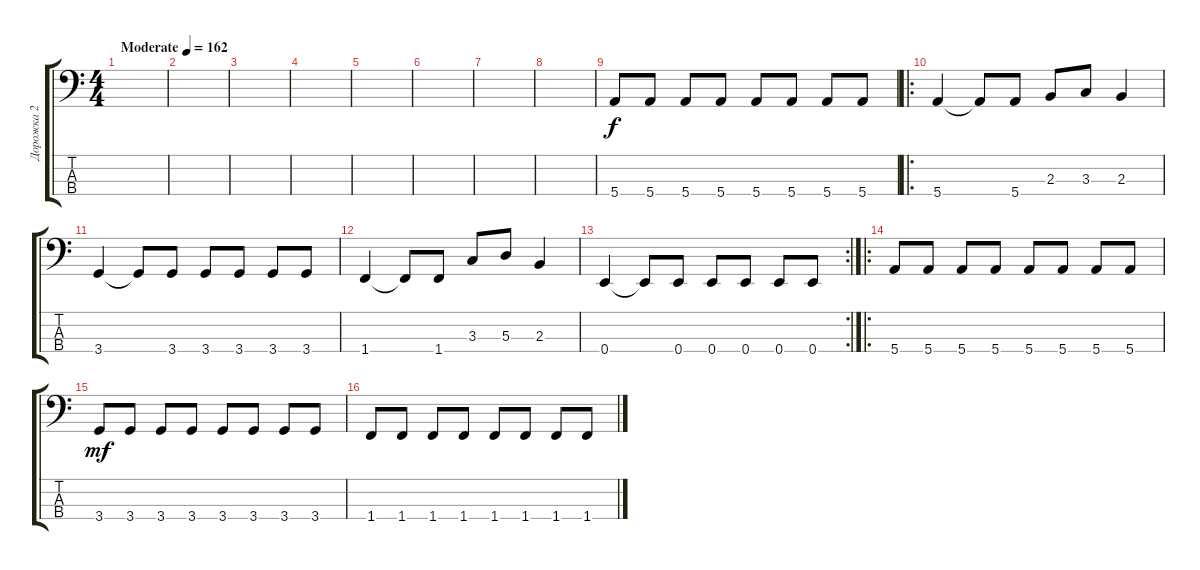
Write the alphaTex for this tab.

\track ("Дорожка 2" "Дорожка 2") {instrument electricbasspick}
\staff {score tabs}
\tuning (G2 D2 A1 E1) {hide}
\ts (4 4)
\tempo (162 "Moderate")
\clef f4
\ks c
|
|
|
|
|
|
|
|
5.4.8 5.4.8 5.4.8 5.4.8 5.4.8 5.4.8 5.4.8 5.4.8 |
\ro
5.4.4 5.4{t}.8 5.4.8 2.3.8 3.3.8 2.3.4 |
3.4.4 3.4{t}.8 3.4.8 3.4.8 3.4.8 3.4.8 3.4.8 |
1.4.4 1.4{t}.8 1.4.8 3.3.8 5.3.8 2.3.4 |
\rc 2
0.4.4 0.4{t}.8 0.4.8 0.4.8 0.4.8 0.4.8 0.4.8 |
\ro
5.4.8 5.4.8 5.4.8 5.4.8 5.4.8 5.4.8 5.4.8 5.4.8 |
3.4.8{dy mf} 3.4.8 3.4.8 3.4.8 3.4.8 3.4.8 3.4.8 3.4.8 |
1.4.8 1.4.8 1.4.8 1.4.8 1.4.8 1.4.8 1.4.8 1.4.8
